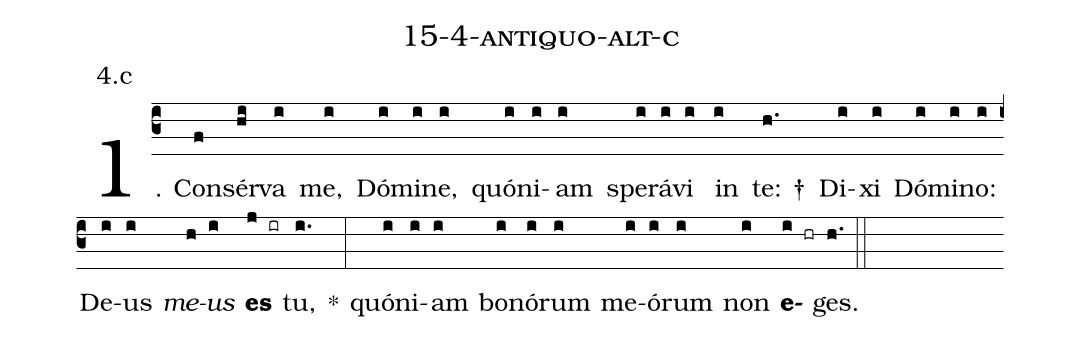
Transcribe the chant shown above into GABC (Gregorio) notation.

name: 15-4-antiquo-alt-c;
annotation: 4.c;
%%
(c3)1. Con(f)sér(hi)va(i) me,(i) Dó(i)mi(i)ne,(i) quón(i)i(i)am(i) spe(i)rá(i)vi(i) in(i) te: †(h.) Di(i)xi(i) Dó(i)mi(i)no:(i) De(i)us(i) <i>me</i>(h)<i>us</i>(i) <b>es</b>(j ir) tu,(i.) *(:) quón(i)i(i)am(i) bo(i)nó(i)rum(i) me(i)ó(i)rum(i) non(i) <b>e</b>(i hr)ges.(h.) (::)
